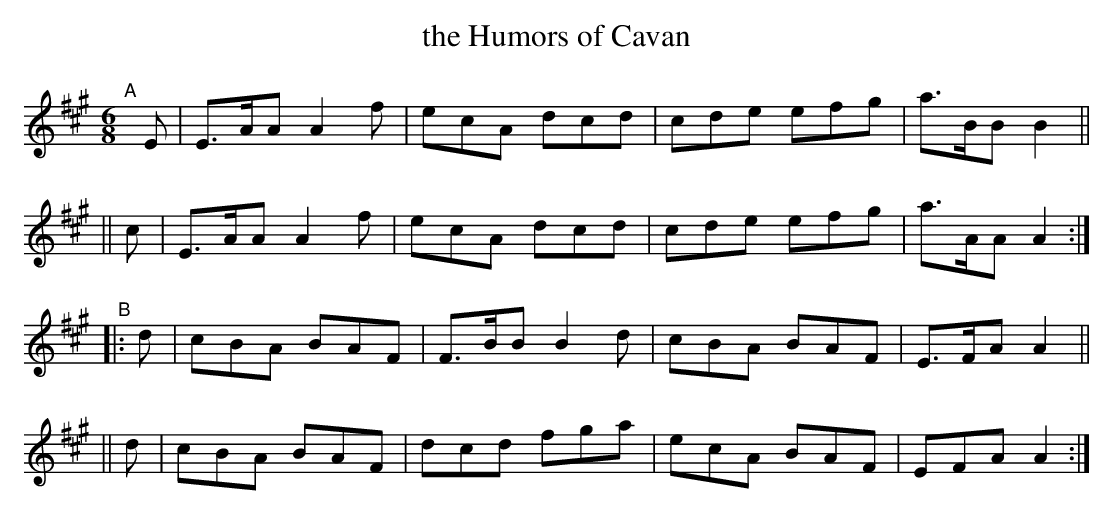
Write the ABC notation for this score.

X:1
T: the Humors of Cavan
M: 6/8
L: 1/8
K: A
"^A"\
[|]E | E>AA A2f | ecA dcd | cde efg | a>BB B2 ||
|| c | E>AA A2f | ecA dcd | cde efg | a>AA A2 :|
"^B"\
|: d | cBA BAF | F>BB B2d | cBA BAF | E>FA A2 ||
|| d | cBA BAF | dcd fga | ecA BAF | EFA A2 :|
